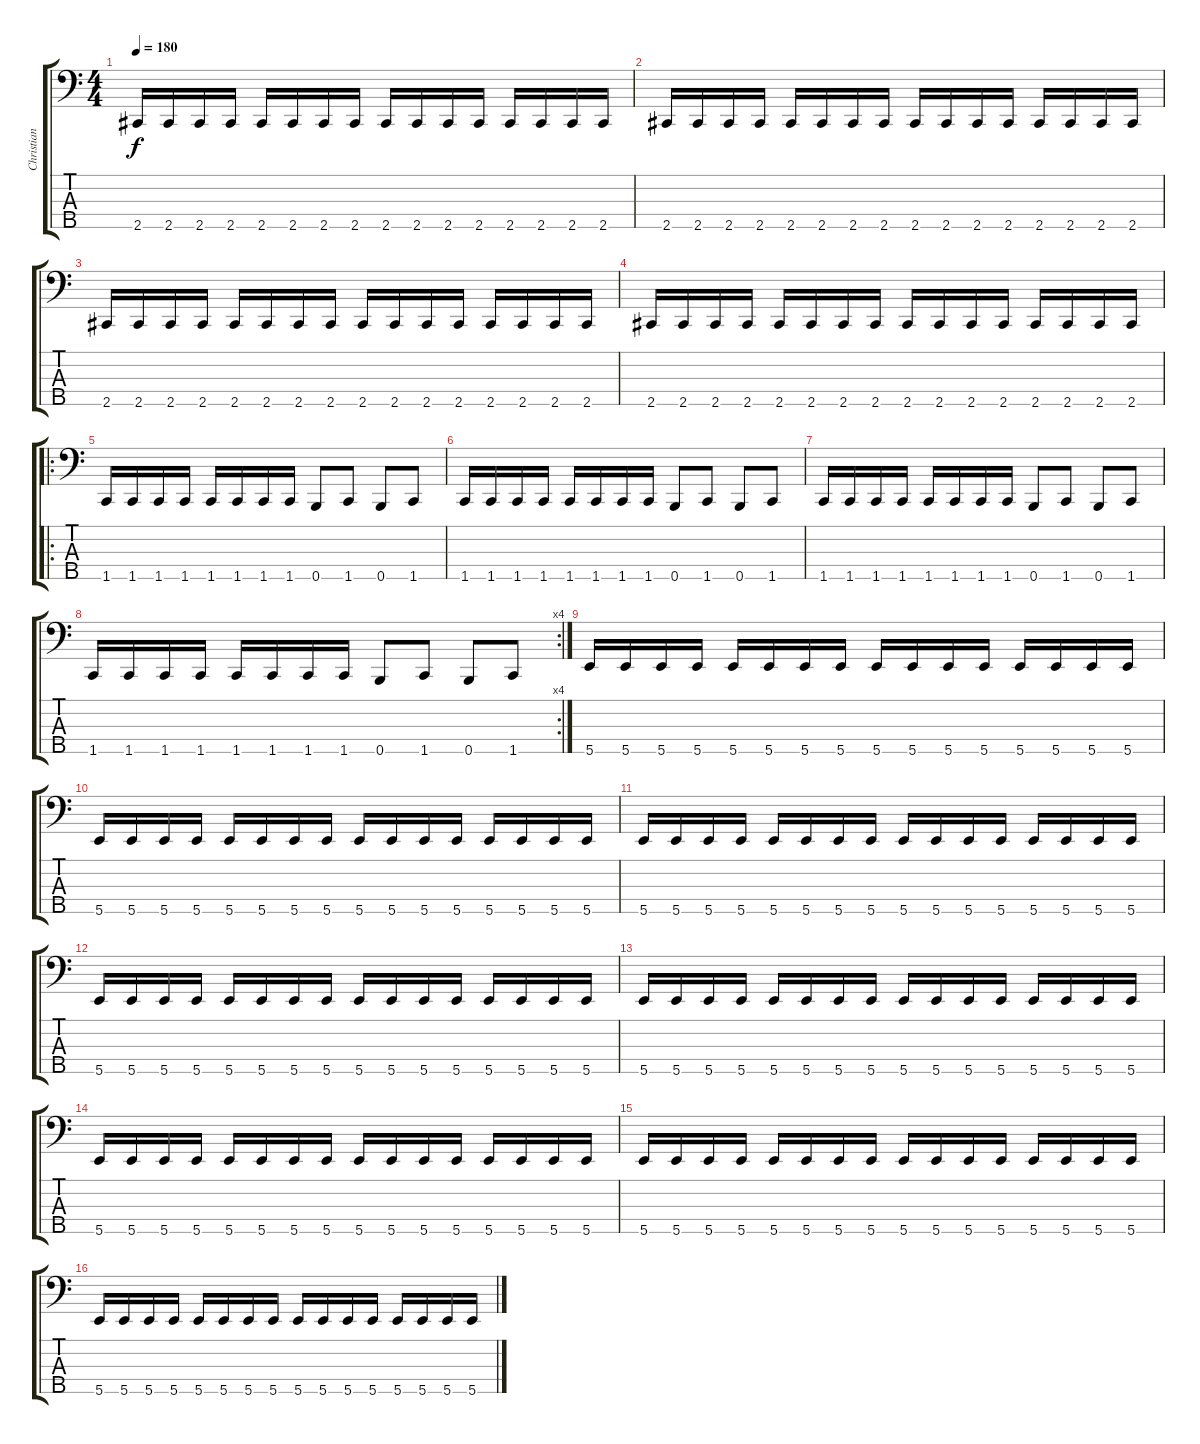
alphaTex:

\track ("Christian Olde Wolbers" "Christian ") {instrument electricbasspick}
\staff {score tabs}
\tuning (G2 D2 A1 E1 B0) {hide}
\ts (4 4)
\tempo 180
\clef f4
\ks c
2.5.16{dy f} 2.5.16 2.5.16 2.5.16 2.5.16 2.5.16 2.5.16 2.5.16 2.5.16 2.5.16 2.5.16 2.5.16 2.5.16 2.5.16 2.5.16 2.5.16 |
2.5.16 2.5.16 2.5.16 2.5.16 2.5.16 2.5.16 2.5.16 2.5.16 2.5.16 2.5.16 2.5.16 2.5.16 2.5.16 2.5.16 2.5.16 2.5.16 |
2.5.16 2.5.16 2.5.16 2.5.16 2.5.16 2.5.16 2.5.16 2.5.16 2.5.16 2.5.16 2.5.16 2.5.16 2.5.16 2.5.16 2.5.16 2.5.16 |
2.5.16 2.5.16 2.5.16 2.5.16 2.5.16 2.5.16 2.5.16 2.5.16 2.5.16 2.5.16 2.5.16 2.5.16 2.5.16 2.5.16 2.5.16 2.5.16 |
\ro
1.5.16 1.5.16 1.5.16 1.5.16 1.5.16 1.5.16 1.5.16 1.5.16 0.5.8 1.5.8 0.5.8 1.5.8 |
1.5.16 1.5.16 1.5.16 1.5.16 1.5.16 1.5.16 1.5.16 1.5.16 0.5.8 1.5.8 0.5.8 1.5.8 |
1.5.16 1.5.16 1.5.16 1.5.16 1.5.16 1.5.16 1.5.16 1.5.16 0.5.8 1.5.8 0.5.8 1.5.8 |
\rc 4
1.5.16 1.5.16 1.5.16 1.5.16 1.5.16 1.5.16 1.5.16 1.5.16 0.5.8 1.5.8 0.5.8 1.5.8 |
5.5.16 5.5.16 5.5.16 5.5.16 5.5.16 5.5.16 5.5.16 5.5.16 5.5.16 5.5.16 5.5.16 5.5.16 5.5.16 5.5.16 5.5.16 5.5.16 |
5.5.16 5.5.16 5.5.16 5.5.16 5.5.16 5.5.16 5.5.16 5.5.16 5.5.16 5.5.16 5.5.16 5.5.16 5.5.16 5.5.16 5.5.16 5.5.16 |
5.5.16 5.5.16 5.5.16 5.5.16 5.5.16 5.5.16 5.5.16 5.5.16 5.5.16 5.5.16 5.5.16 5.5.16 5.5.16 5.5.16 5.5.16 5.5.16 |
5.5.16 5.5.16 5.5.16 5.5.16 5.5.16 5.5.16 5.5.16 5.5.16 5.5.16 5.5.16 5.5.16 5.5.16 5.5.16 5.5.16 5.5.16 5.5.16 |
5.5.16 5.5.16 5.5.16 5.5.16 5.5.16 5.5.16 5.5.16 5.5.16 5.5.16 5.5.16 5.5.16 5.5.16 5.5.16 5.5.16 5.5.16 5.5.16 |
5.5.16 5.5.16 5.5.16 5.5.16 5.5.16 5.5.16 5.5.16 5.5.16 5.5.16 5.5.16 5.5.16 5.5.16 5.5.16 5.5.16 5.5.16 5.5.16 |
5.5.16 5.5.16 5.5.16 5.5.16 5.5.16 5.5.16 5.5.16 5.5.16 5.5.16 5.5.16 5.5.16 5.5.16 5.5.16 5.5.16 5.5.16 5.5.16 |
5.5.16 5.5.16 5.5.16 5.5.16 5.5.16 5.5.16 5.5.16 5.5.16 5.5.16 5.5.16 5.5.16 5.5.16 5.5.16 5.5.16 5.5.16 5.5.16
